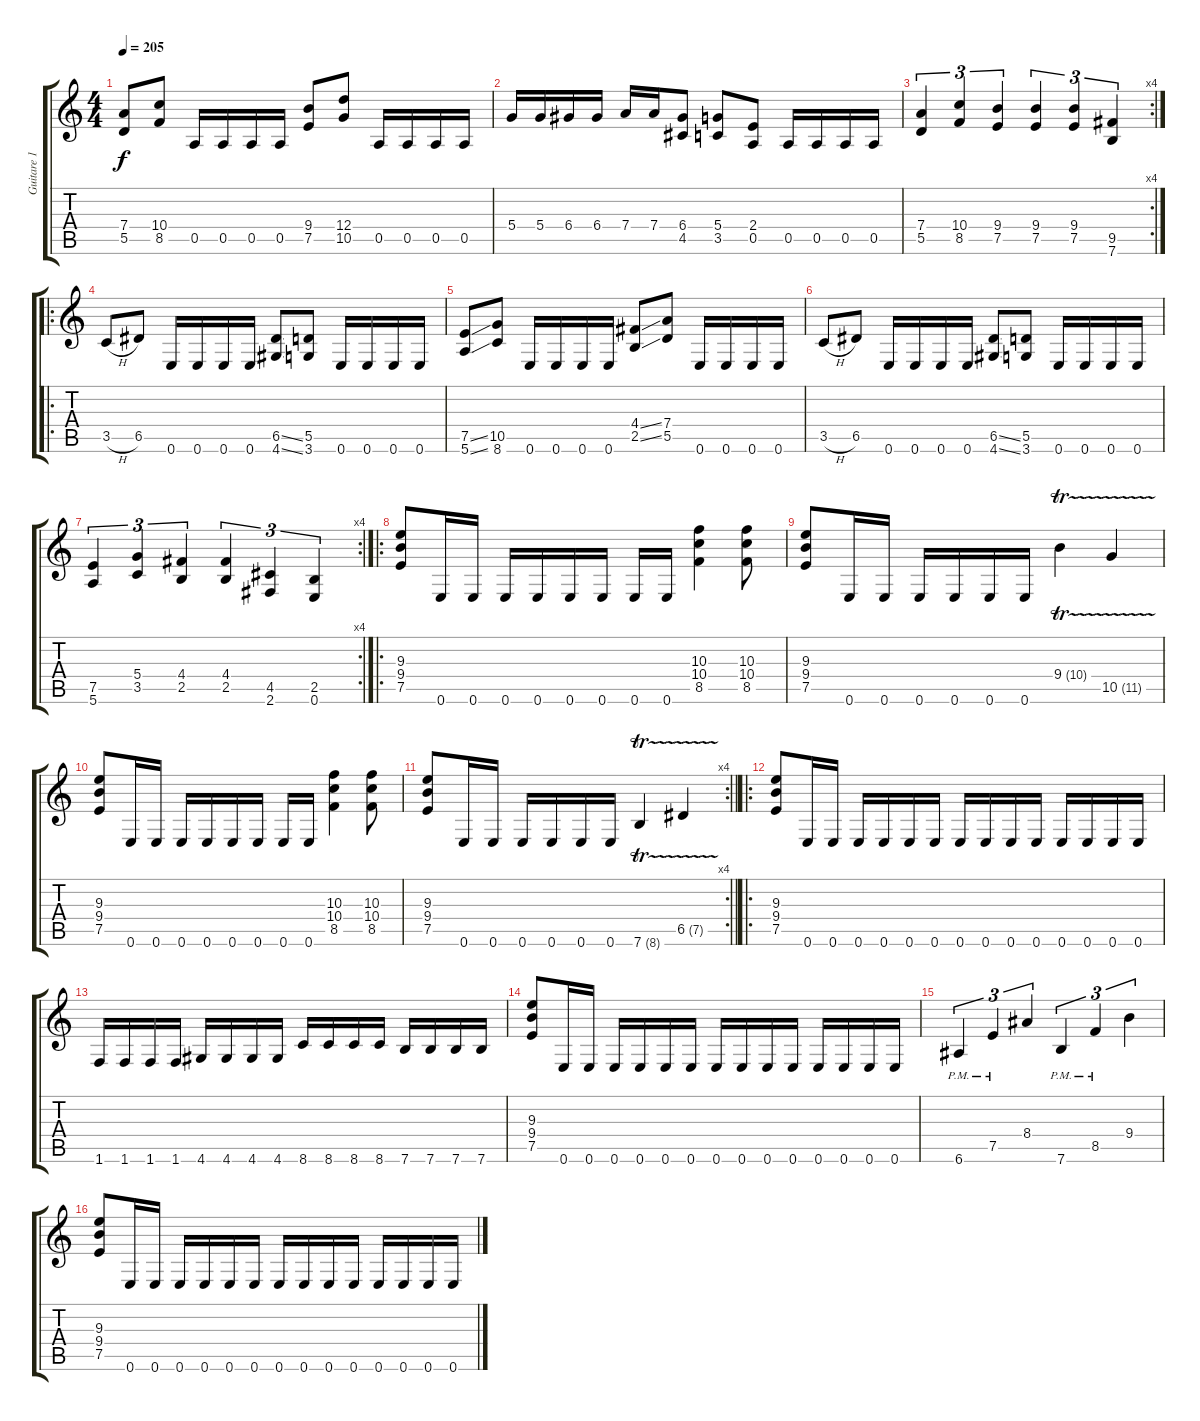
\track ("Guitare 1" "Guitare 1") {instrument distortionguitar}
\staff {score tabs}
\tuning (E4 B3 G3 D3 A2 E2) {hide}
\ts (4 4)
\tempo 205
\clef g2
\ks c
(7.4 5.5).8{dy f} (10.4 8.5).8 0.5.16 0.5.16 0.5.16 0.5.16 (9.4 7.5).8 (12.4 10.5).8 0.5.16 0.5.16 0.5.16 0.5.16 |
5.4.16 5.4.16 6.4.16 6.4.16 7.4.16 7.4.16 (6.4 4.5).8 (5.4 3.5).8 (2.4 0.5).8 0.5.16 0.5.16 0.5.16 0.5.16 |
\rc 4
(7.4 5.5).4{tu (3 2)} (10.4 8.5).4{tu (3 2)} (9.4 7.5).4{tu (3 2)} (9.4 7.5).4{tu (3 2)} (9.4 7.5).4{tu (3 2)} (9.5 7.6).4{tu (3 2)} |
\ro
3.5{h}.8 6.5.8 0.6.16 0.6.16 0.6.16 0.6.16 (6.5{ss} 4.6{ss}).8 (5.5 3.6).8 0.6.16 0.6.16 0.6.16 0.6.16 |
(7.5{ss} 5.6{ss}).8 (10.5 8.6).8 0.6.16 0.6.16 0.6.16 0.6.16 (4.4{ss} 2.5{ss}).8 (7.4 5.5).8 0.6.16 0.6.16 0.6.16 0.6.16 |
3.5{h}.8 6.5.8 0.6.16 0.6.16 0.6.16 0.6.16 (6.5{ss} 4.6{ss}).8 (5.5 3.6).8 0.6.16 0.6.16 0.6.16 0.6.16 |
\rc 4
(7.5 5.6).4{tu (3 2)} (5.4 3.5).4{tu (3 2)} (4.4 2.5).4{tu (3 2)} (4.4 2.5).4{tu (3 2)} (4.5 2.6).4{tu (3 2)} (2.5 0.6).4{tu (3 2)} |
\ro
(9.3 9.4 7.5).8 0.6.16 0.6.16 0.6.16 0.6.16 0.6.16 0.6.16 0.6.16 0.6.16 (10.3 10.4 8.5).4 (10.3 10.4 8.5).8 |
(9.3 9.4 7.5).8 0.6.16 0.6.16 0.6.16 0.6.16 0.6.16 0.6.16 9.4{tr (10 16)}.4 10.5{tr (11 16)}.4 |
(9.3 9.4 7.5).8 0.6.16 0.6.16 0.6.16 0.6.16 0.6.16 0.6.16 0.6.16 0.6.16 (10.3 10.4 8.5).4 (10.3 10.4 8.5).8 |
\rc 4
\barLineRight lightlight
(9.3 9.4 7.5).8 0.6.16 0.6.16 0.6.16 0.6.16 0.6.16 0.6.16 7.6{tr (8 16)}.4 6.5{tr (7 16)}.4 |
\ro
(9.3 9.4 7.5).8 0.6.16 0.6.16 0.6.16 0.6.16 0.6.16 0.6.16 0.6.16 0.6.16 0.6.16 0.6.16 0.6.16 0.6.16 0.6.16 0.6.16 |
1.6.16 1.6.16 1.6.16 1.6.16 4.6.16 4.6.16 4.6.16 4.6.16 8.6.16 8.6.16 8.6.16 8.6.16 7.6.16 7.6.16 7.6.16 7.6.16 |
(9.3 9.4 7.5).8 0.6.16 0.6.16 0.6.16 0.6.16 0.6.16 0.6.16 0.6.16 0.6.16 0.6.16 0.6.16 0.6.16 0.6.16 0.6.16 0.6.16 |
6.6{pm}.4{tu (3 2)} 7.5{pm}.4{tu (3 2)} 8.4.4{tu (3 2)} 7.6{pm}.4{tu (3 2)} 8.5{pm}.4{tu (3 2)} 9.4.4{tu (3 2)} |
(9.3 9.4 7.5).8 0.6.16 0.6.16 0.6.16 0.6.16 0.6.16 0.6.16 0.6.16 0.6.16 0.6.16 0.6.16 0.6.16 0.6.16 0.6.16 0.6.16
